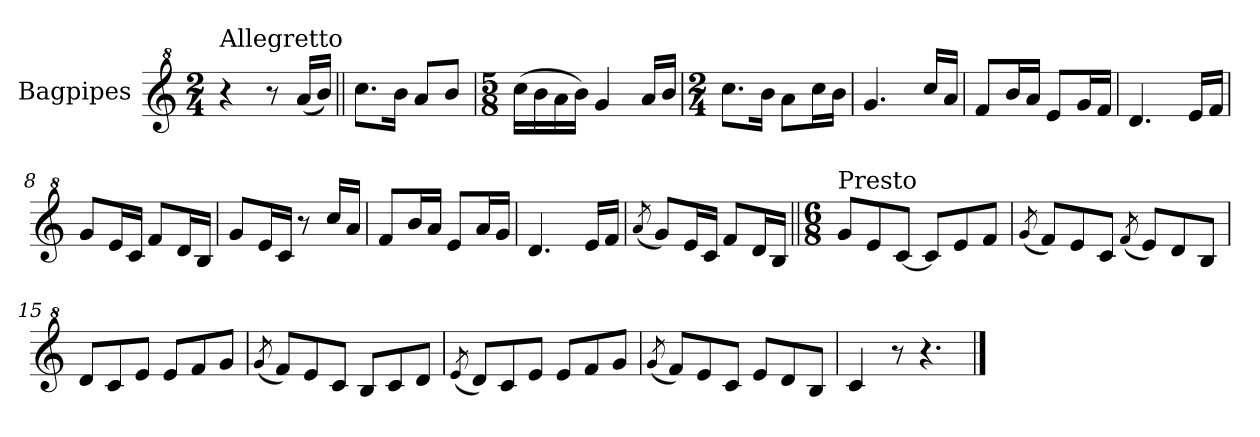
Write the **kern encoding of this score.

**kern
*part1
*staff1
*I"Bagpipes
*I'Bag
*clefG^2
*k[]
*C:
*M2/4
=1
!LO:TX:a:t=Allegretto
4r
8r
(16aa/LL
16bb/JJ)
=2||
8.ccc\L
16bb\Jk
8aa/L
8bb/J
=3
*M5/8
(16ccc\LL
16bb\
16aa\
16bb\JJ)
4gg/
16aa/LL
16bb/JJ
=4
*M2/4
8.ccc\L
16bb\Jk
8aa\L
16ccc\L
16bb\JJ
=5
4.gg/
16ccc/LL
16aa/JJ
=6
8ff/L
16bb/L
16aa/JJ
8ee/L
16gg/L
16ff/JJ
=7
4.dd/
16ee/LL
16ff/JJ
=8
8gg/L
16ee/L
16cc/JJ
8ff/L
16dd/L
16b/JJ
!!LO:LB:g=z
=9
8gg/L
16ee/L
16cc/JJ
8r
16ccc/LL
16aa/JJ
=10
8ff/L
16bb/L
16aa/JJ
8ee/L
16aa/L
16gg/JJ
=11
4.dd/
16ee/LL
16ff/JJ
=12
(8qaa/
8gg/L)
16ee/L
16cc/JJ
8ff/L
16dd/L
16b/JJ
=13||
*M6/8
!LO:TX:a:t=Presto
8gg/L
8ee/
[8cc/J
8cc/L]
8ee/
8ff/J
=14
(8qgg/
8ff/L)
8ee/
8cc/J
(8qff/
8ee/L)
8dd/
8b/J
=15
8dd/L
8cc/
8ee/J
8ee/L
8ff/
8gg/J
!!LO:LB:g=z
=16
(8qgg/
8ff/L)
8ee/
8cc/J
8b/L
8cc/
8dd/J
=17
(8qee/
8dd/L)
8cc/
8ee/J
8ee/L
8ff/
8gg/J
=18
(8qgg/
8ff/L)
8ee/
8cc/J
8ee/L
8dd/
8b/J
=19
4cc/
8r
4.r
==
*-
